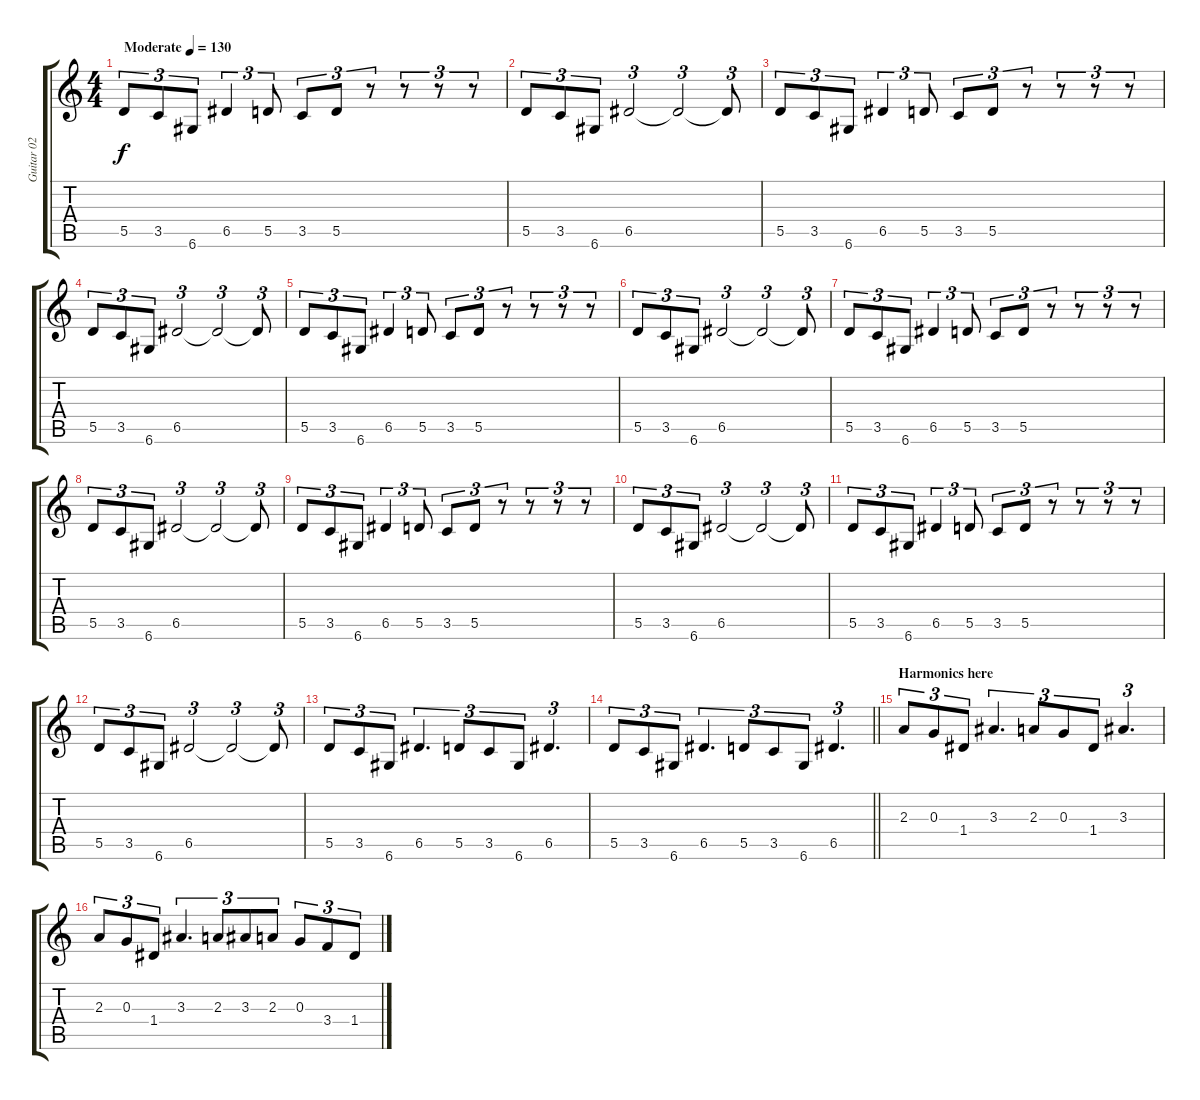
\track ("Guitar 02" "Guitar 02") {mute instrument distortionguitar}
\staff {score tabs}
\tuning (E4 B3 G3 D3 A2 D2) {hide}
\ts (4 4)
\tempo (130 "Moderate")
\clef g2
\ks c
5.5.8{tu (3 2) dy f instrument distortionguitar} 3.5.8{tu (3 2)} 6.6.8{tu (3 2)} 6.5.4{tu (3 2)} 5.5.8{tu (3 2)} 3.5.8{tu (3 2)} 5.5.8{tu (3 2)} r.8{tu (3 2)} r.8{tu (3 2)} r.8{tu (3 2)} r.8{tu (3 2)} |
5.5.8{tu (3 2)} 3.5.8{tu (3 2)} 6.6.8{tu (3 2)} 6.5.2{tu (3 2)} 6.5{t}.2{tu (3 2)} 6.5{t}.8{tu (3 2)} |
5.5.8{tu (3 2)} 3.5.8{tu (3 2)} 6.6.8{tu (3 2)} 6.5.4{tu (3 2)} 5.5.8{tu (3 2)} 3.5.8{tu (3 2)} 5.5.8{tu (3 2)} r.8{tu (3 2)} r.8{tu (3 2)} r.8{tu (3 2)} r.8{tu (3 2)} |
5.5.8{tu (3 2)} 3.5.8{tu (3 2)} 6.6.8{tu (3 2)} 6.5.2{tu (3 2)} 6.5{t}.2{tu (3 2)} 6.5{t}.8{tu (3 2)} |
5.5.8{tu (3 2)} 3.5.8{tu (3 2)} 6.6.8{tu (3 2)} 6.5.4{tu (3 2)} 5.5.8{tu (3 2)} 3.5.8{tu (3 2)} 5.5.8{tu (3 2)} r.8{tu (3 2)} r.8{tu (3 2)} r.8{tu (3 2)} r.8{tu (3 2)} |
5.5.8{tu (3 2)} 3.5.8{tu (3 2)} 6.6.8{tu (3 2)} 6.5.2{tu (3 2)} 6.5{t}.2{tu (3 2)} 6.5{t}.8{tu (3 2)} |
5.5.8{tu (3 2)} 3.5.8{tu (3 2)} 6.6.8{tu (3 2)} 6.5.4{tu (3 2)} 5.5.8{tu (3 2)} 3.5.8{tu (3 2)} 5.5.8{tu (3 2)} r.8{tu (3 2)} r.8{tu (3 2)} r.8{tu (3 2)} r.8{tu (3 2)} |
5.5.8{tu (3 2)} 3.5.8{tu (3 2)} 6.6.8{tu (3 2)} 6.5.2{tu (3 2)} 6.5{t}.2{tu (3 2)} 6.5{t}.8{tu (3 2)} |
5.5.8{tu (3 2)} 3.5.8{tu (3 2)} 6.6.8{tu (3 2)} 6.5.4{tu (3 2)} 5.5.8{tu (3 2)} 3.5.8{tu (3 2)} 5.5.8{tu (3 2)} r.8{tu (3 2)} r.8{tu (3 2)} r.8{tu (3 2)} r.8{tu (3 2)} |
5.5.8{tu (3 2)} 3.5.8{tu (3 2)} 6.6.8{tu (3 2)} 6.5.2{tu (3 2)} 6.5{t}.2{tu (3 2)} 6.5{t}.8{tu (3 2)} |
5.5.8{tu (3 2)} 3.5.8{tu (3 2)} 6.6.8{tu (3 2)} 6.5.4{tu (3 2)} 5.5.8{tu (3 2)} 3.5.8{tu (3 2)} 5.5.8{tu (3 2)} r.8{tu (3 2)} r.8{tu (3 2)} r.8{tu (3 2)} r.8{tu (3 2)} |
5.5.8{tu (3 2)} 3.5.8{tu (3 2)} 6.6.8{tu (3 2)} 6.5.2{tu (3 2)} 6.5{t}.2{tu (3 2)} 6.5{t}.8{tu (3 2)} |
5.5.8{tu (3 2)} 3.5.8{tu (3 2)} 6.6.8{tu (3 2)} 6.5.4{d tu (3 2)} 5.5.8{tu (3 2)} 3.5.8{tu (3 2)} 6.6.8{tu (3 2)} 6.5.4{d tu (3 2)} |
\barLineRight lightlight
5.5.8{tu (3 2)} 3.5.8{tu (3 2)} 6.6.8{tu (3 2)} 6.5.4{d tu (3 2)} 5.5.8{tu (3 2)} 3.5.8{tu (3 2)} 6.6.8{tu (3 2)} 6.5.4{d tu (3 2)} |
\section ("" "Harmonics here")
2.3.8{tu (3 2)} 0.3.8{tu (3 2)} 1.4.8{tu (3 2)} 3.3.4{d tu (3 2)} 2.3.8{tu (3 2)} 0.3.8{tu (3 2)} 1.4.8{tu (3 2)} 3.3.4{d tu (3 2)} |
2.3.8{tu (3 2)} 0.3.8{tu (3 2)} 1.4.8{tu (3 2)} 3.3.4{d tu (3 2)} 2.3.8{tu (3 2)} 3.3.8{tu (3 2)} 2.3.8{tu (3 2)} 0.3.8{tu (3 2)} 3.4.8{tu (3 2)} 1.4.8{tu (3 2)}
